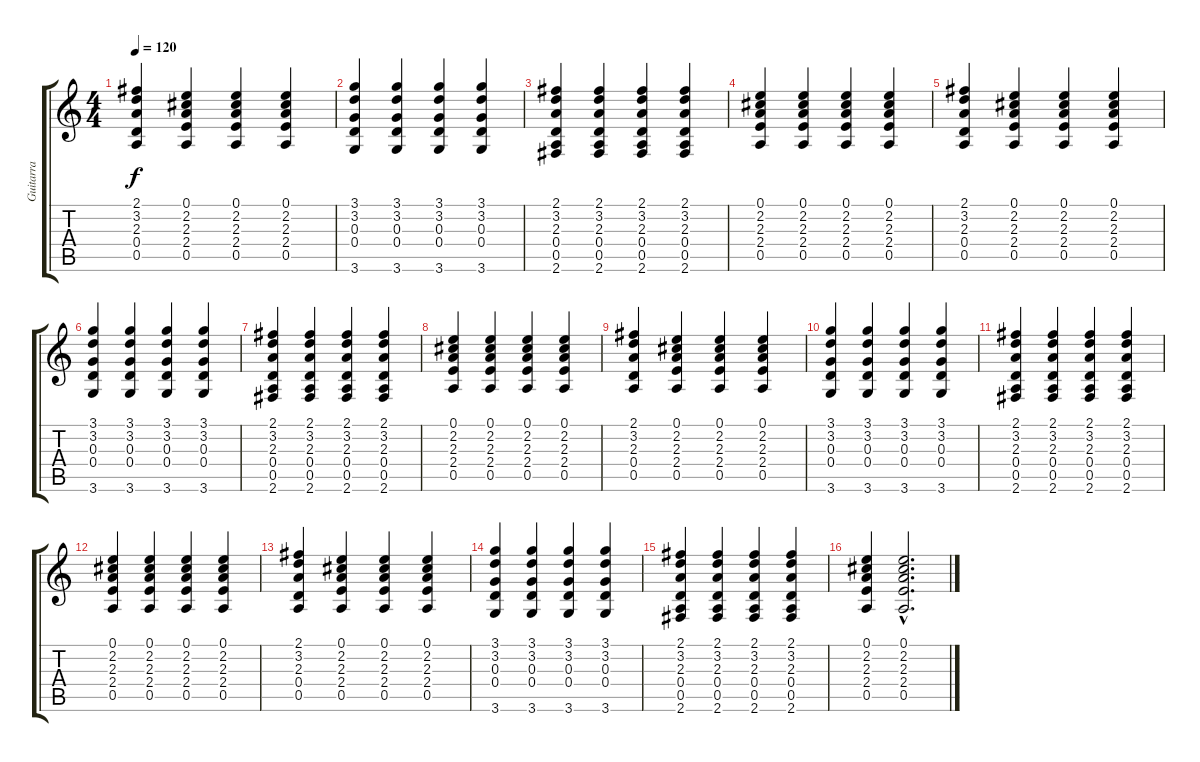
\track ("Guitarra" "Guitarra") {instrument acousticguitarsteel}
\staff {score tabs}
\tuning (E4 B3 G3 D3 A2 E2) {hide}
\ts (4 4)
\tempo 120
\clef g2
\ks c
(2.1 3.2 2.3 0.4 0.5).4{dy f} (0.1 2.2 2.3 2.4 0.5).4 (0.1 2.2 2.3 2.4 0.5).4 (0.1 2.2 2.3 2.4 0.5).4 |
(3.1 3.2 0.3 0.4 3.6).4 (3.1 3.2 0.3 0.4 3.6).4 (3.1 3.2 0.3 0.4 3.6).4 (3.1 3.2 0.3 0.4 3.6).4 |
(2.1 3.2 2.3 0.4 0.5 2.6).4 (2.1 3.2 2.3 0.4 0.5 2.6).4 (2.1 3.2 2.3 0.4 0.5 2.6).4 (2.1 3.2 2.3 0.4 0.5 2.6).4 |
(0.1 2.2 2.3 2.4 0.5).4 (0.1 2.2 2.3 2.4 0.5).4 (0.1 2.2 2.3 2.4 0.5).4 (0.1 2.2 2.3 2.4 0.5).4 |
(2.1 3.2 2.3 0.4 0.5).4 (0.1 2.2 2.3 2.4 0.5).4 (0.1 2.2 2.3 2.4 0.5).4 (0.1 2.2 2.3 2.4 0.5).4 |
(3.1 3.2 0.3 0.4 3.6).4 (3.1 3.2 0.3 0.4 3.6).4 (3.1 3.2 0.3 0.4 3.6).4 (3.1 3.2 0.3 0.4 3.6).4 |
(2.1 3.2 2.3 0.4 0.5 2.6).4 (2.1 3.2 2.3 0.4 0.5 2.6).4 (2.1 3.2 2.3 0.4 0.5 2.6).4 (2.1 3.2 2.3 0.4 0.5 2.6).4 |
(0.1 2.2 2.3 2.4 0.5).4 (0.1 2.2 2.3 2.4 0.5).4 (0.1 2.2 2.3 2.4 0.5).4 (0.1 2.2 2.3 2.4 0.5).4 |
(2.1 3.2 2.3 0.4 0.5).4 (0.1 2.2 2.3 2.4 0.5).4 (0.1 2.2 2.3 2.4 0.5).4 (0.1 2.2 2.3 2.4 0.5).4 |
(3.1 3.2 0.3 0.4 3.6).4 (3.1 3.2 0.3 0.4 3.6).4 (3.1 3.2 0.3 0.4 3.6).4 (3.1 3.2 0.3 0.4 3.6).4 |
(2.1 3.2 2.3 0.4 0.5 2.6).4 (2.1 3.2 2.3 0.4 0.5 2.6).4 (2.1 3.2 2.3 0.4 0.5 2.6).4 (2.1 3.2 2.3 0.4 0.5 2.6).4 |
(0.1 2.2 2.3 2.4 0.5).4 (0.1 2.2 2.3 2.4 0.5).4 (0.1 2.2 2.3 2.4 0.5).4 (0.1 2.2 2.3 2.4 0.5).4 |
(2.1 3.2 2.3 0.4 0.5).4 (0.1 2.2 2.3 2.4 0.5).4 (0.1 2.2 2.3 2.4 0.5).4 (0.1 2.2 2.3 2.4 0.5).4 |
(3.1 3.2 0.3 0.4 3.6).4 (3.1 3.2 0.3 0.4 3.6).4 (3.1 3.2 0.3 0.4 3.6).4 (3.1 3.2 0.3 0.4 3.6).4 |
(2.1 3.2 2.3 0.4 0.5 2.6).4 (2.1 3.2 2.3 0.4 0.5 2.6).4 (2.1 3.2 2.3 0.4 0.5 2.6).4 (2.1 3.2 2.3 0.4 0.5 2.6).4 |
(0.1 2.2 2.3 2.4 0.5).4 (0.1{hac} 2.2{hac} 2.3{hac} 2.4{hac} 0.5{hac}).2{d}
